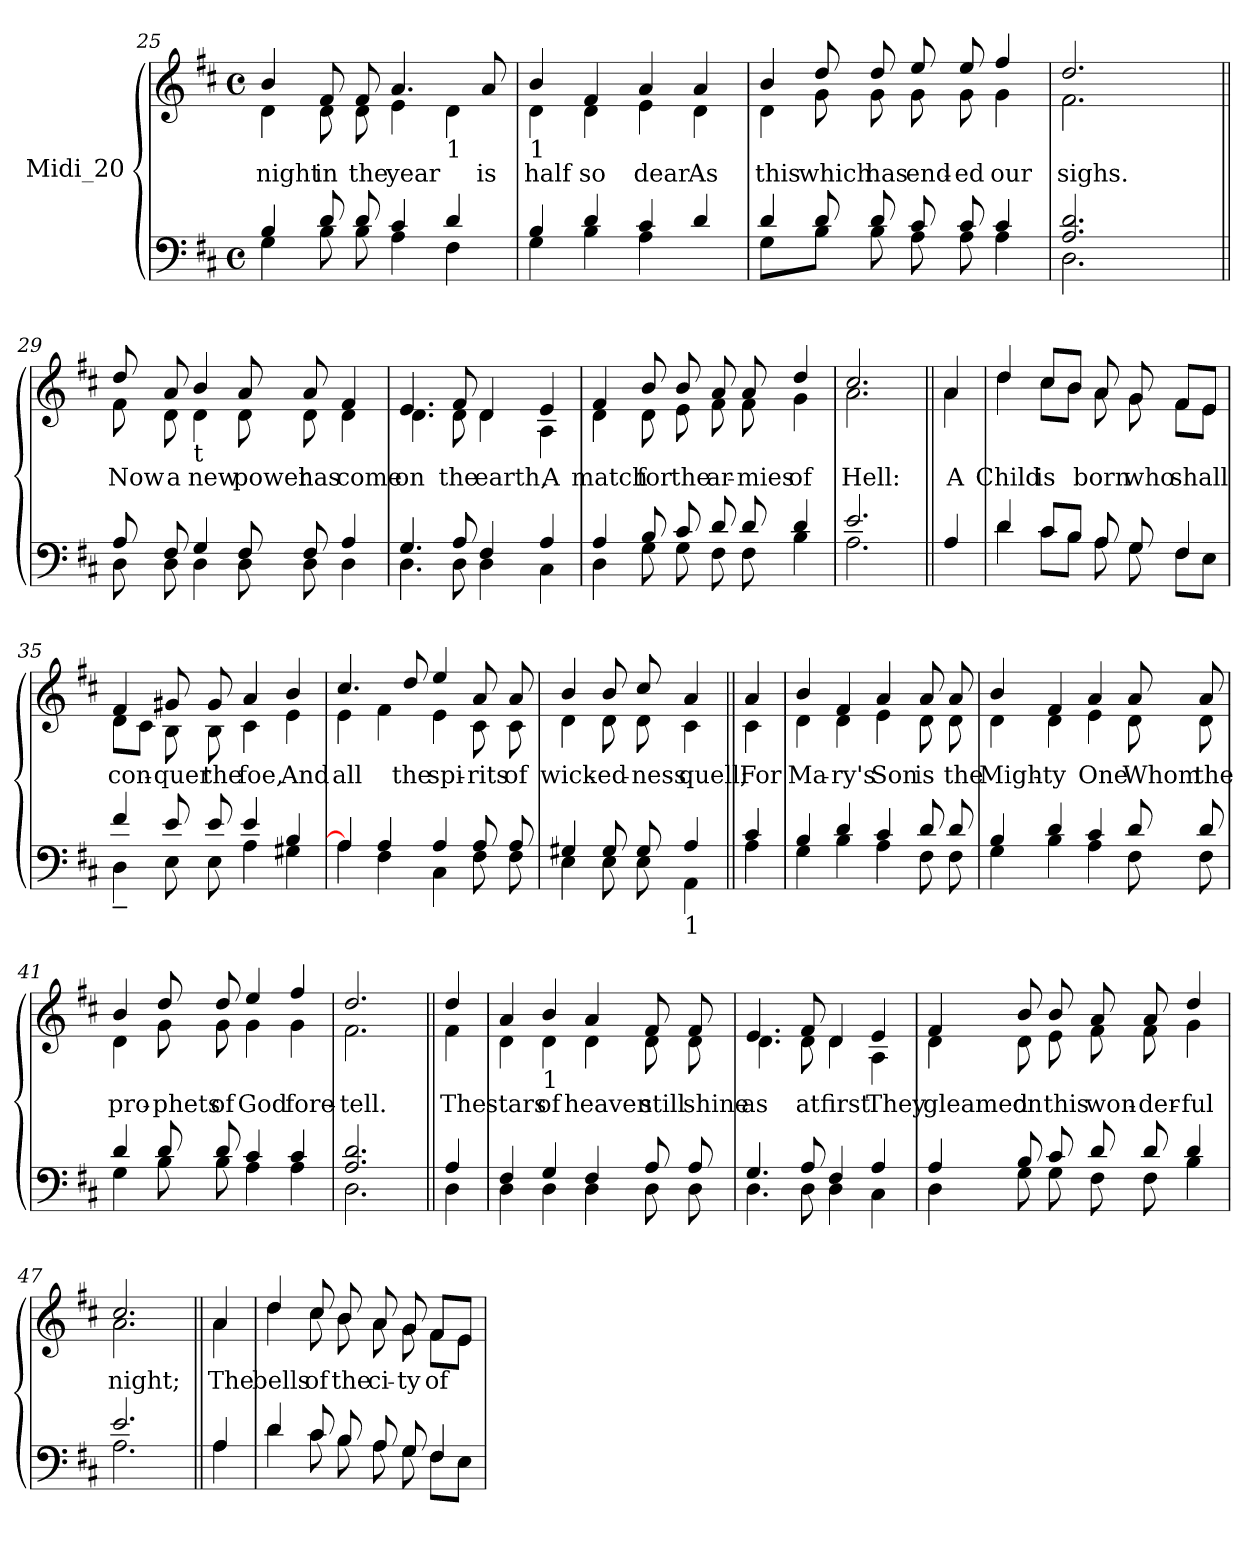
**kern	**kern	**text
*part2	*part1	*part1
*staff2	*staff1	*staff1
*I"Midi_20	*I"Midi_20	*
*clefF4	*clefG2	*
*k[f#c#]	*k[f#c#]	*
*D:	*D:	*
*M4/4	*M4/4	*
*met(c)	*met(c)	*
=25	=25	=25
*^	*	*
!	!	!	!LO:LY:b
*	*	*^	*
4B/	4G\	4b/	4d\	night
!	!	!	!	!LO:LY:b
8d/	8B\	8f#/	8d\	in
!	!	!	!	!LO:LY:b
8d/	8B\	8f#/	8d\	the
!	!	!	!	!LO:LY:b
4c#/	4A\	4.a/	4e\	year
!	!	!	!LO:TX:b:t=1	!
4d/	4F#\	.	4d\	.
!	!	!	!	!LO:LY:b
.	.	8a/	.	is
=26	=26	=26	=26	=26
!	!	!LO:TX:b:t=1	!	!
!	!	!	!	!LO:LY:b
4B/	4G\	4b/	4d\	half
!	!	!	!	!LO:LY:b
4d/	4B\	4f#/	4d\	so
!	!	!	!	!LO:LY:b
4c#/	4A\	4a/	4e\	dear
!	!	!	!	!LO:LY:b
4d/	4ryy	4a/	4d\	As
=27	=27	=27	=27	=27
!	!	!	!	!LO:LY:b
4d/	4G\	4b/	4d\	this
!	!	!	!	!LO:LY:b
8d/	8B\J	8dd/	8g\	which
!	!	!	!	!LO:LY:b
8d/	8B\	8dd/	8g\	has
!	!	!	!	!LO:LY:b
8c#/	8A\	8ee/	8g\	end-
!	!	!	!	!LO:LY:b
8c#/L	8A\	8ee/	8g\	-ed
!	!	!	!	!LO:LY:b
4c#/	4A\	4ff#/	4g\	our
=28	=28	=28	=28	=28
!	!	!	!	!LO:LY:b
2.A/ 2.d/	2.D\	2.dd/	2.f#\	sighs.
4ryy	4ryy	4ryy	4ryy	.
!!LO:LB:g=z	!!
=29||	=29||	=29||	=29||	=29||
!	!	!	!	!LO:LY:b
8A/	8D\	8dd/	8f#\	Now
!	!	!	!	!LO:LY:b
8F#/	8D\	8a/	8d\	a
!	!	!LO:TX:b:t=t	!	!
!	!	!	!	!LO:LY:b
4G/	4D\	4b/	4d\	new
!	!	!	!	!LO:LY:b
8F#/	8D\	8a/	8d\	power
!	!	!	!	!LO:LY:b
8F#/	8D\	8a/	8d\	has
!	!	!	!	!LO:LY:b
4A/	4D\	4f#/	4d\	come
=30	=30	=30	=30	=30
!	!	!	!	!LO:LY:b
4.G/	4.D\	4.e/	4.d\	on
!	!	!	!	!LO:LY:b
8A/	8D\	8f#/	8d\	the
!	!	!	!	!LO:LY:b
4F#/	4D\	4d/	4d\	earth,
!	!	!	!	!LO:LY:b
4A/	4C#\	4e/	4A\	A
=31	=31	=31	=31	=31
!	!	!	!	!LO:LY:b
4A/	4D\	4f#/	4d\	match
!	!	!	!	!LO:LY:b
8B/	8G\	8b/	8d\	for
!	!	!	!	!LO:LY:b
8c#/	8G\	8b/	8e\	the
!	!	!	!	!LO:LY:b
8d/	8F#\	8a/	8f#\	ar-
!	!	!	!	!LO:LY:b
8d/	8F#\	8a/	8f#\	-mies
!	!	!	!	!LO:LY:b
4d/	4B\	4dd/	4g\	of
=32	=32	=32	=32	=32
!	!	!	!	!LO:LY:b
2.e/	2.A\	2.cc#/	2.a\	Hell:
!!LO:LB:g=z	!!
=33||	=33||	=33||	=33||	=33||
!	!	!	!	!LO:LY:b
4A/	4ryy	4a/	4a\	A
=34	=34	=34	=34	=34
!	!	!	!	!LO:LY:b
4d/	4d\	4dd/	4dd\	Child
!	!	!	!	!LO:LY:b
8c#/L	8c#\L	8cc#/L	8cc#\L	is
8B/J	8B\J	8b/J	8b\J	.
!	!	!	!	!LO:LY:b
8A/	8A\	8a/	8a\	born
!	!	!	!	!LO:LY:b
8G/	8G\	8g/	8g\	who
!	!	!	!	!LO:LY:b
4F#/	8F#\L	8f#/L	8f#\L	shall
.	8E\J	8e/J	8e\J	.
=35	=35	=35	=35	=35
!	!	!	!	!LO:LY:b
4f#/	4D~\	4f#/	8d\L	con-
.	.	.	8c#\J	.
!	!	!	!	!LO:LY:b
8e/	8E\	8g#X/	8B\	quer
!	!	!	!	!LO:LY:b
8e/	8E\	8g#/	8B\	the
!	!	!	!	!LO:LY:b
4e/	4A\	4a/	4c#\	foe,
!	!	!	!	!LO:LY:b
4B/	4G#X\	4b/	4e\	And
=36	=36	=36	=36	=36
!	!	!	!	!LO:LY:b
4A/	4A\]	4.cc#/	4e\	all
4A/	4F#\	.	4f#\	.
!	!	!	!	!LO:LY:b
.	.	8dd/	.	the
!	!	!	!	!LO:LY:b
4A/	4C#\	4ee/	4e\	spi-
!	!	!	!	!LO:LY:b
8A/	8F#\	8a/	8c#\	-rits
!	!	!	!	!LO:LY:b
8A/	8F#\	8a/	8c#\	of
=37	=37	=37	=37	=37
!	!	!	!	!LO:LY:b
4G#X/	4E\	4b/	4d\	wick-
!	!	!	!	!LO:LY:b
8G#/	8E\	8b/	8d\	-ed-
!	!	!	!	!LO:LY:b
8G#/	8E\	8cc#/	8d\	-ness
!LO:TX:b:t=1	!	!	!	!
!	!	!	!	!LO:LY:b
4A/	4AA\	4a/	4c#\	quell;
!!LO:LB:g=z	!!
=38||	=38||	=38||	=38||	=38||
!	!	!	!	!LO:LY:b
4c#/	4A\	4a/	4c#\	For
=39	=39	=39	=39	=39
!	!	!	!	!LO:LY:b
4B/	4G\	4b/	4d\	Ma-
!	!	!	!	!LO:LY:b
4d/	4B\	4f#/	4d\	-ry's
!	!	!	!	!LO:LY:b
4c#/	4A\	4a/	4e\	Son
!	!	!	!	!LO:LY:b
8d/	8F#\	8a/	8d\	is
!	!	!	!	!LO:LY:b
8d/	8F#\	8a/	8d\	the
=40	=40	=40	=40	=40
!	!	!	!	!LO:LY:b
4B/	4G\	4b/	4d\	Migh-
!	!	!	!	!LO:LY:b
4d/	4B\	4f#/	4d\	-ty
!	!	!	!	!LO:LY:b
4c#/	4A\	4a/	4e\	One
!	!	!	!	!LO:LY:b
8d/	8F#\	8a/	8d\	Whom
!	!	!	!	!LO:LY:b
8d/	8F#\	8a/	8d\	the
=41	=41	=41	=41	=41
!	!	!	!	!LO:LY:b
4d/	4G\	4b/	4d\	pro-
!	!	!	!	!LO:LY:b
8d/	8B\	8dd/	8g\	-phets
!	!	!	!	!LO:LY:b
8d/	8B\	8dd/	8g\	of
!	!	!	!	!LO:LY:b
4c#/	4A\	4ee/	4g\	God
!	!	!	!	!LO:LY:b
4c#/	4A\	4ff#/	4g\	fore-
=42	=42	=42	=42	=42
!	!	!	!	!LO:LY:b
2.A/ 2.d/	2.D\	2.dd/	2.f#\	-tell.
!!LO:LB:g=z	!!
=43||	=43||	=43||	=43||	=43||
!	!	!	!	!LO:LY:b
4A/	4D\	4dd/	4f#\	The
=44	=44	=44	=44	=44
!	!	!	!	!LO:LY:b
4F#/	4D\	4a/	4d\	stars
!	!	!LO:TX:b:t=1	!	!
!	!	!	!	!LO:LY:b
4G/	4D\	4b/	4d\	of
!	!	!	!	!LO:LY:b
4F#/	4D\	4a/	4d\	heaven
!	!	!	!	!LO:LY:b
8A/	8D\	8f#/	8d\	still
!	!	!	!	!LO:LY:b
8A/	8D\	8f#/	8d\	shine
=45	=45	=45	=45	=45
!	!	!	!	!LO:LY:b
4.G/	4.D\	4.e/	4.d\	as
!	!	!	!	!LO:LY:b
8A/	8D\	8f#/	8d\	at
!	!	!	!	!LO:LY:b
4F#/	4D\	4d/	4d\	first
!	!	!	!	!LO:LY:b
4A/	4C#\	4e/	4A\	They
=46	=46	=46	=46	=46
!	!	!	!	!LO:LY:b
4A/	4D\	4f#/	4d\	gleamed
!	!	!	!	!LO:LY:b
8B/	8G\	8b/	8d\	on
!	!	!	!	!LO:LY:b
8c#/	8G\	8b/	8e\	this
!	!	!	!	!LO:LY:b
8d/	8F#\	8a/	8f#\	won-
!	!	!	!	!LO:LY:b
8d/	8F#\	8a/	8f#\	-der-
!	!	!	!	!LO:LY:b
4d/	4B\	4dd/	4g\	-ful
=47	=47	=47	=47	=47
!	!	!	!	!LO:LY:b
2.e/	2.A\	2.cc#/	2.a\	night;
!!LO:LB:g=z	!!
=48||	=48||	=48||	=48||	=48||
!	!	!	!	!LO:LY:b
4A/	4A\	4a/	4a\	The
=49	=49	=49	=49	=49
!	!	!	!	!LO:LY:b
4d/	4d\	4dd/	4dd\	bells
!	!	!	!	!LO:LY:b
8c#/	8c#\	8cc#/	8cc#\	of
!	!	!	!	!LO:LY:b
8B/	8B\	8b/	8b\	the
!	!	!	!	!LO:LY:b
8A/	8A\	8a/	8a\	ci-
!	!	!	!	!LO:LY:b
8G/	8G\	8g/	8g\	-ty
!	!	!	!	!LO:LY:b
4F#/	8F#\L	8f#/L	8f#\L	of
.	8E\J	8e/J	8e\J	.
*v	*v	*	*	*
*	*v	*v	*
=	=	=
*-	*-	*-
